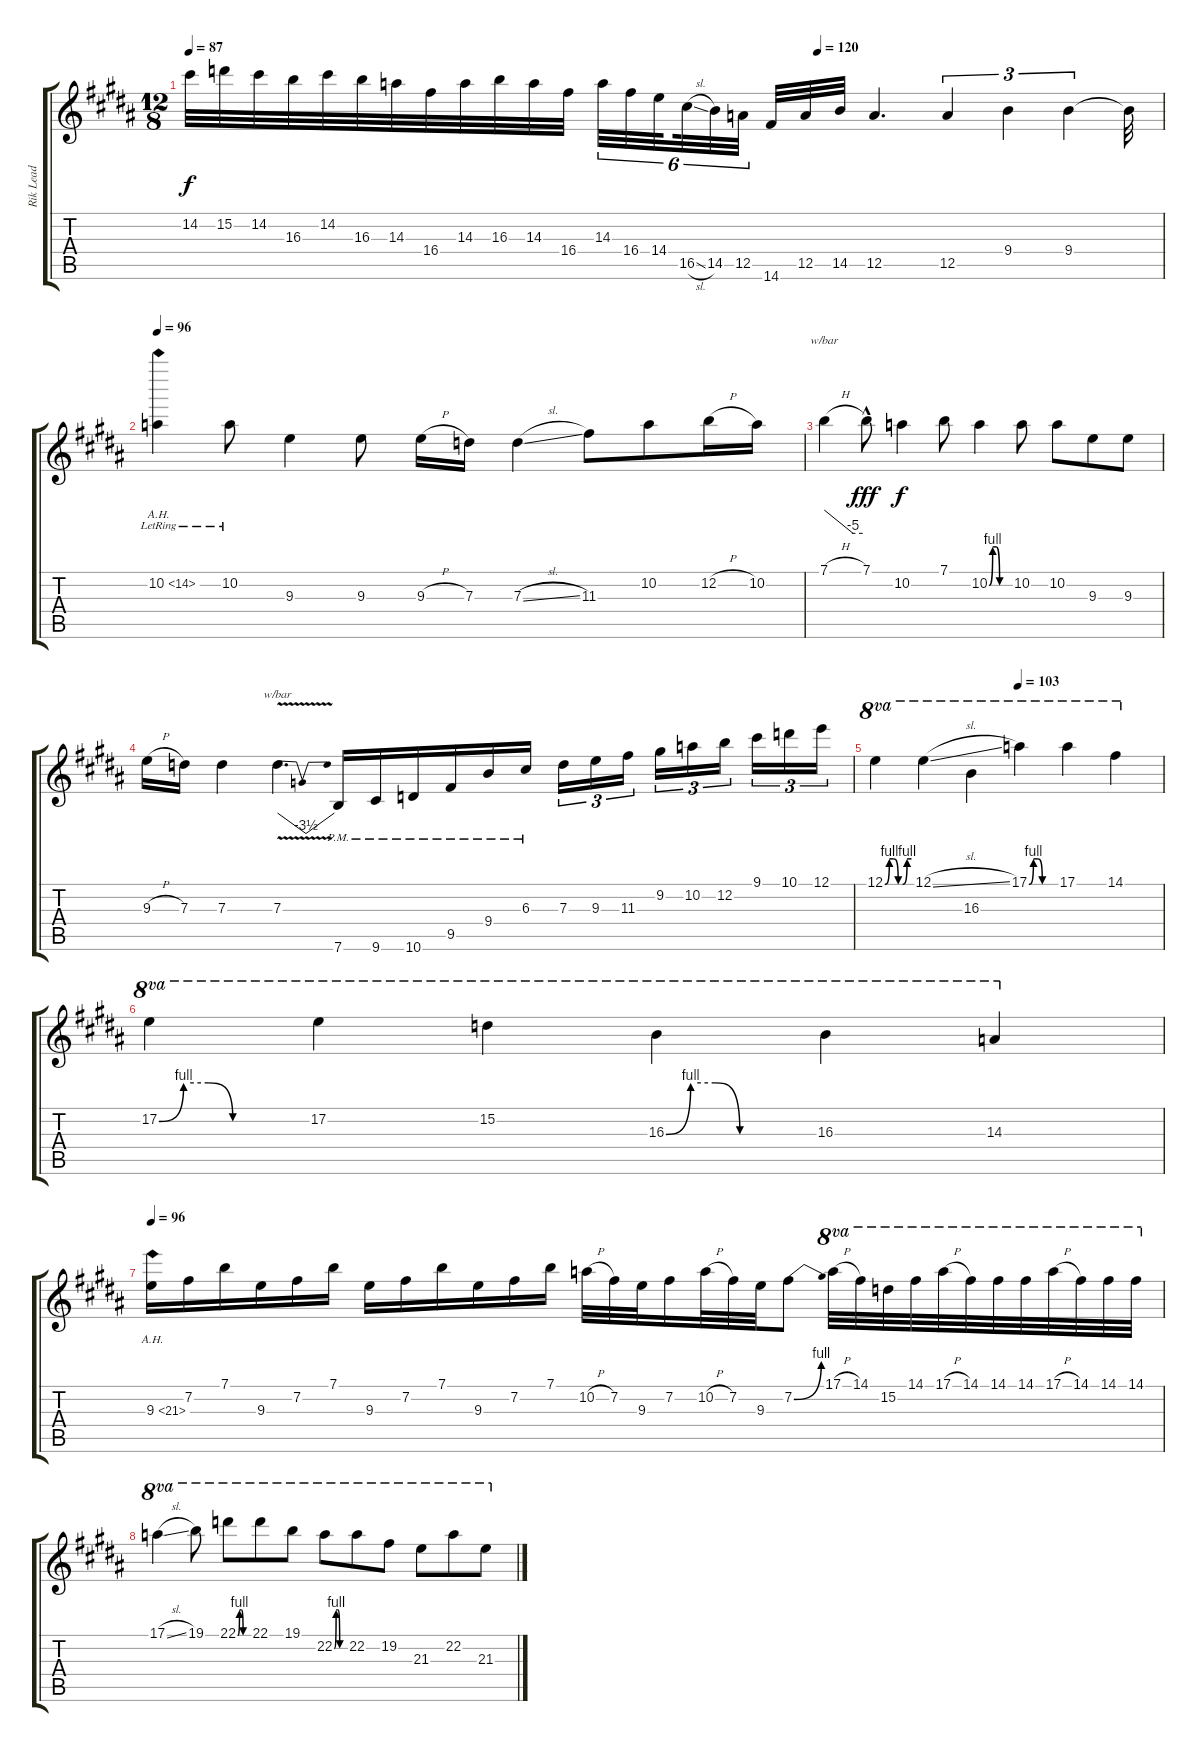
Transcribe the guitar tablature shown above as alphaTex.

\track ("Rik Lead" "Rik Lead") {instrument electricguitarjazz}
\staff {score tabs}
\tuning (E4 B3 G3 D3 A2 E2) {hide}
\ts (12 8)
\tempo 87
\tempo (120 0.6458333333333334)
\clef g2
\ks b
14.2.32{dy f} 15.2.32 14.2.32 16.3.32 14.2.32 16.3.32 14.3.32 16.4.32 14.3.32 16.3.32 14.3.32 16.4.32 14.3.32{tu (6 4)} 16.4.32{tu (6 4)} 14.4.32{tu (6 4) beam splitsecondary} 16.5{sl}.32{tu (6 4)} 14.5.32{tu (6 4)} 12.5.32{tu (6 4) beam splitsecondary} 14.6.32 12.5.32 14.5.32 12.5.4{d} 12.5.4{tu (3 2)} 9.4.4{tu (3 2)} 9.4.4{tu (3 2)} 9.4{t}.32 |
\tempo 96
10.2{ah 4 lr}.4 10.2{lr}.8 9.3.4 9.3.8 9.3{h}.16 7.3.16 7.3{sl}.4 11.3.8 10.2.8 12.2{h}.16 10.2.16 |
7.1{h}.4{tbe (custom default 0 0 45 -20 60 -20)} 7.1{hac}.8{dy fff} 10.2.4{dy f} 7.1.8 10.2{be (custom 0 0 10 4 20 4 30 0 60 0)}.4 10.2.8 10.2.8 9.3.8 9.3.8 |
9.3{h}.16 7.3.16 7.3.4 7.3{v}.4{d tbe (dip default 0 0 30 -14 60 0)} 7.6{pm}.16 9.6{pm}.16 10.6{pm}.16 9.5{pm}.16 9.4{pm}.16 6.3{pm}.16 7.3.16{tu (3 2)} 9.3.16{tu (3 2)} 11.3.16{tu (3 2) beam splitsecondary} 9.2.16{tu (3 2)} 10.2.16{tu (3 2)} 12.2.16{tu (3 2) beam splitsecondary} 9.1.16{tu (3 2)} 10.1.16{tu (3 2)} 12.1.16{tu (3 2)} |
\tempo (103 0.5)
12.1{be (custom 0 0 10 4 20 4 30 0 40 0 50 4 60 4)}.4{ot 8va} 12.1{sl}.4{ot 8va} 16.3.4{ot 8va} 17.1{be (custom 0 0 10 4 20 4 30 0 60 0)}.4{ot 8va} 17.1.4{ot 8va} 14.1.4{ot 8va} |
17.2{be (custom 0 0 10 4 20 4 30 0 60 0)}.4{ot 8va} 17.2.4{ot 8va} 15.2.4{ot 8va} 16.3{be (custom 0 0 10 4 20 4 30 0 60 0)}.4{ot 8va} 16.3.4{ot 8va} 14.3.4{ot 8va} |
\tempo 96
9.3{ah 12}.16{instrument electricguitarmuted} 7.2.16 7.1.16 9.3.16 7.2.16 7.1.16 9.3.16 7.2.16 7.1.16 9.3.16 7.2.16 7.1.16 10.2{h}.32 7.2.32 9.3.32 7.2.16 10.2{h}.32 7.2.32 9.3.32 7.2{be (bend 0 0 60 4)}.8 17.1{h}.32{ot 8va} 14.1.32{ot 8va} 15.2.32{ot 8va} 14.1.32{ot 8va} 17.1{h}.32{ot 8va} 14.1.32{ot 8va} 14.1.32{ot 8va} 14.1.32{ot 8va} 17.1{h}.32{ot 8va} 14.1.32{ot 8va} 14.1.32{ot 8va} 14.1.32{ot 8va} |
17.1{sl}.4{ot 8va} 19.1.8{ot 8va} 22.1{be (custom 0 0 10 4 20 4 30 0 60 0)}.8{ot 8va} 22.1.8{ot 8va} 19.1.8{ot 8va} 22.2{be (custom 0 0 10 4 20 4 30 0 60 0)}.8{ot 8va} 22.2.8{ot 8va} 19.2.8{ot 8va} 21.3.8{ot 8va} 22.2.8{ot 8va} 21.3.8{ot 8va}
